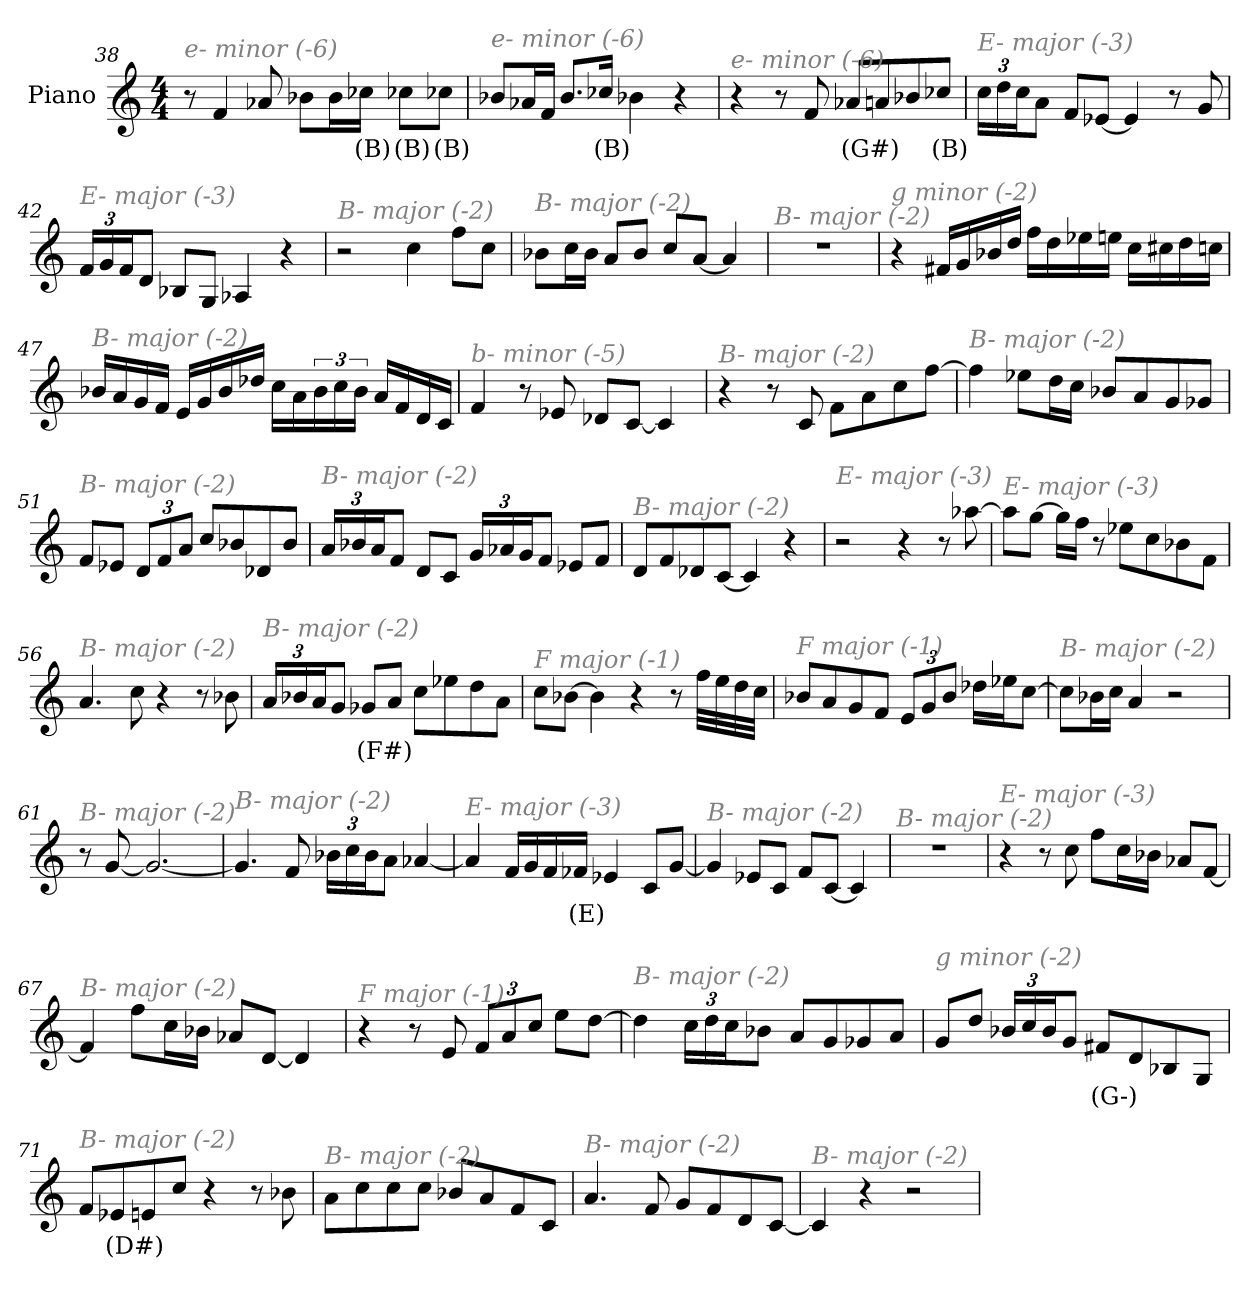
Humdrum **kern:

**kern	**text
*part1	*part1
*staff1	*staff1
*I"Piano	*
*I'Pno	*
*clefG2	*
*k[]	*
*M4/4	*
=38	=38
!LO:TX:i:color=#808080:t=e- minor (-6)	!
8r	.
4f/	.
8a-X/	.
8b-X\L	.
16b-\L	.
16cc-Xi\JJ	(B)
8cc-Xi\L	(B)
8cc-Xi\J	(B)
!!LO:LB:g=z
=39	=39
!LO:TX:i:color=#808080:t=e- minor (-6)	!
8b-X/L	.
16a-X/L	.
16f/JJ	.
8.b-/L	.
16cc-Xi/Jk	(B)
4b-X\	.
4r	.
=40	=40
!LO:TX:i:color=#808080:t=e- minor (-6)	!
4r	.
8r	.
8f/	.
8a-Xi/L	(G#)
8a/	.
8b-X/	.
8cc-Xi/J	(B)
=41	=41
*Xbrackettup	*
!LO:TX:i:color=#808080:t=E- major (-3)	!
24cc\LL	.
24dd\	.
24cc\J	.
8a\J	.
8f/L	.
[8e-X/J	.
4e-/]	.
8r	.
8g/	.
=42	=42
!LO:TX:i:color=#808080:t=E- major (-3)	!
24f/LL	.
24g/	.
24f/J	.
8d/J	.
8B-X/L	.
8G/J	.
4A-X/	.
4r	.
!!LO:PB:g=z
=43	=43
!LO:TX:i:color=#808080:t=B- major (-2)	!
2r	.
4cc\	.
8ff\L	.
8cc\J	.
=44	=44
!LO:TX:i:color=#808080:t=B- major (-2)	!
8b-X\L	.
16cc\L	.
16b-\JJ	.
8a/L	.
8b-/J	.
8cc/L	.
[8a/J	.
4a/]	.
=45	=45
!LO:TX:i:color=#808080:t=B- major (-2)	!
1r	.
=46	=46
!LO:TX:i:color=#808080:t=g minor (-2)	!
4r	.
16f#X/LL	.
16g/	.
16b-X/	.
16dd/JJ	.
16ff\LL	.
16dd\	.
16ee-X\	.
16een\JJ	.
16cc\LL	.
16cc#X\	.
16dd\	.
16ccn\JJ	.
!!LO:LB:g=z
=47	=47
!LO:TX:i:color=#808080:t=B- major (-2)	!
16b-X/LL	.
16a/	.
16g/	.
16f/JJ	.
16e/LL	.
16g/	.
16b-/	.
16dd-X/JJ	.
16cc\LL	.
16a\	.
*brackettup	*
24b-\	.
24cc\	.
24b-\JJ	.
16a/LL	.
16f/	.
16d/	.
16c/JJ	.
=48	=48
!LO:TX:i:color=#808080:t=b- minor (-5)	!
4f/	.
8r	.
8e-X/	.
8d-X/L	.
[8c/J	.
4c/]	.
=49	=49
!LO:TX:i:color=#808080:t=B- major (-2)	!
4r	.
8r	.
8c/	.
8f\L	.
8a\	.
8cc\	.
[8ff\J	.
=50	=50
!LO:TX:i:color=#808080:t=B- major (-2)	!
4ff\]	.
8ee-X\L	.
16dd\L	.
16cc\JJ	.
8b-X/L	.
8a/	.
8g/	.
8g-X/J	.
!!LO:LB:g=z
=51	=51
!LO:TX:i:color=#808080:t=B- major (-2)	!
8f/L	.
8e-X/J	.
*Xbrackettup	*
12d/L	.
12f/	.
12a/J	.
8cc/L	.
8b-X/	.
8d-X/	.
8b-/J	.
=52	=52
!LO:TX:i:color=#808080:t=B- major (-2)	!
24a/LL	.
24b-X/	.
24a/J	.
8f/J	.
8d/L	.
8c/J	.
24g/LL	.
24a-X/	.
24g/J	.
8f/J	.
8e-X/L	.
8f/J	.
=53	=53
!LO:TX:i:color=#808080:t=B- major (-2)	!
8d/L	.
8f/	.
8d-X/	.
[8c/J	.
4c/]	.
4r	.
=54	=54
!LO:TX:i:color=#808080:t=E- major (-3)	!
2r	.
4r	.
8r	.
[8aa-X\	.
!!LO:LB:g=z
=55	=55
!LO:TX:i:color=#808080:t=E- major (-3)	!
8aa-\L]	.
[8gg\J	.
16gg\LL]	.
16ff\JJ	.
8r	.
8ee-X\L	.
8cc\	.
8b-X\	.
8f\J	.
=56	=56
!LO:TX:i:color=#808080:t=B- major (-2)	!
4.a/	.
8cc\	.
4r	.
8r	.
8b-X\	.
=57	=57
!LO:TX:i:color=#808080:t=B- major (-2)	!
24a/LL	.
24b-X/	.
24a/J	.
8g/J	.
8g-Xi/L	(F#)
8a/J	.
8cc\L	.
8ee-X\	.
8dd\	.
8a\J	.
=58	=58
!LO:TX:i:color=#808080:t=F major (-1)	!
8cc\L	.
[8b-X\J	.
4b-\]	.
4r	.
8r	.
32ff\LLL	.
32ee\	.
32dd\	.
32cc\JJJ	.
!!LO:LB:g=z
=59	=59
!LO:TX:i:color=#808080:t=F major (-1)	!
8b-X/L	.
8a/	.
8g/	.
8f/J	.
12e/L	.
12g/	.
12b-/J	.
16dd-X\LL	.
16ee-X\J	.
[8cc\J	.
=60	=60
!LO:TX:i:color=#808080:t=B- major (-2)	!
8cc\L]	.
16b-X\L	.
16cc\JJ	.
4a/	.
2r	.
=61	=61
!LO:TX:i:color=#808080:t=B- major (-2)	!
8r	.
[8g/	.
2.g/_	.
=62	=62
!LO:TX:i:color=#808080:t=B- major (-2)	!
4.g/]	.
8f/	.
24b-X\LL	.
24cc\	.
24b-\J	.
8a\J	.
[4a-X/	.
=63	=63
!LO:TX:i:color=#808080:t=E- major (-3)	!
4a-/]	.
16f/LL	.
16g/	.
16f/	.
16f-Xi/JJ	(E)
4e-X/	.
8c/L	.
[8g/J	.
!!LO:LB:g=z
=64	=64
!LO:TX:i:color=#808080:t=B- major (-2)	!
4g/]	.
8e-X/L	.
8c/J	.
8f/L	.
[8c/J	.
4c/]	.
=65	=65
!LO:TX:i:color=#808080:t=B- major (-2)	!
1r	.
=66	=66
!LO:TX:i:color=#808080:t=E- major (-3)	!
4r	.
8r	.
8cc\	.
8ff\L	.
16cc\L	.
16b-X\JJ	.
8a-X/L	.
[8f/J	.
=67	=67
!LO:TX:i:color=#808080:t=B- major (-2)	!
4f/]	.
8ff\L	.
16cc\L	.
16b-X\JJ	.
8a-X/L	.
[8d/J	.
4d/]	.
=68	=68
!LO:TX:i:color=#808080:t=F major (-1)	!
4r	.
8r	.
8e/	.
12f/L	.
12a/	.
12cc/J	.
8ee\L	.
[8dd\J	.
!!LO:LB:g=z
=69	=69
!LO:TX:i:color=#808080:t=B- major (-2)	!
4dd\]	.
24cc\LL	.
24dd\	.
24cc\J	.
8b-X\J	.
8a/L	.
8g/	.
8g-X/	.
8a/J	.
=70	=70
!LO:TX:i:color=#808080:t=g minor (-2)	!
8g/L	.
8dd/J	.
24b-X/LL	.
24cc/	.
24b-/J	.
8g/J	.
8f#Xi/L	(G-)
8d/	.
8B-X/	.
8G/J	.
=71	=71
!LO:TX:i:color=#808080:t=B- major (-2)	!
8f/L	.
8e-Xi/	(D#)
8e/	.
8cc/J	.
4r	.
8r	.
8b-X\	.
=72	=72
!LO:TX:i:color=#808080:t=B- major (-2)	!
8a\L	.
8cc\	.
8cc\	.
8cc\J	.
8b-X/L	.
8a/	.
8f/	.
8c/J	.
!!LO:LB:g=z
=73	=73
!LO:TX:i:color=#808080:t=B- major (-2)	!
4.a/	.
8f/	.
8g/L	.
8f/	.
8d/	.
[8c/J	.
=74	=74
!LO:TX:i:color=#808080:t=B- major (-2)	!
4c/]	.
4r	.
2r	.
=	=
*-	*-
